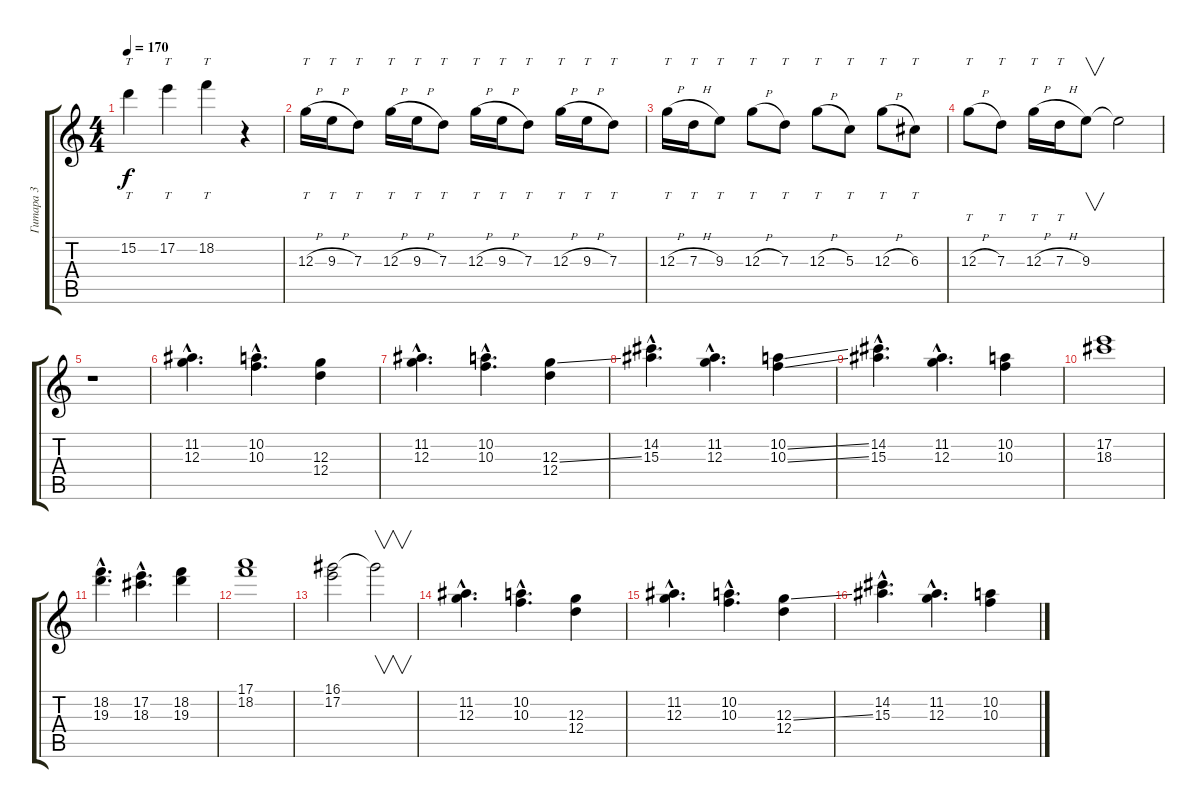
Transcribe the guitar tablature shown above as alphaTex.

\track ("Гитара 3" "Гитара 3") {instrument distortionguitar}
\staff {score tabs}
\tuning (E4 B3 G3 D3 A2 E2) {hide}
\ts (4 4)
\tempo 170
\clef g2
\ks c
15.2.4{tt dy f} 17.2.4{tt} 18.2.4{tt} r.4 |
12.3{h}.16{tt} 9.3{h}.16{tt} 7.3.8{tt} 12.3{h}.16{tt} 9.3{h}.16{tt} 7.3.8{tt} 12.3{h}.16{tt} 9.3{h}.16{tt} 7.3.8{tt} 12.3{h}.16{tt} 9.3{h}.16{tt} 7.3.8{tt} |
12.3{h}.16{tt} 7.3{h}.16{tt} 9.3.8{tt} 12.3{h}.8{tt} 7.3.8{tt} 12.3{h}.8{tt} 5.3.8{tt} 12.3{h}.8{tt} 6.3.8{tt} |
12.3{h}.8{tt} 7.3.8{tt} 12.3{h}.16{tt} 7.3{h}.16{tt} 9.3.8{v} 9.3{t}.2 |
r.1 |
(11.2{hac} 12.3{hac}).4{d} (10.2{hac} 10.3{hac}).4{d} (12.3 12.4).4 |
(11.2{hac} 12.3{hac}).4{d} (10.2{hac} 10.3{hac}).4{d} (12.3{ss} 12.4).4 |
(14.2{hac} 15.3{hac}).4{d} (11.2{hac} 12.3{hac}).4{d} (10.2{ss} 10.3{ss}).4 |
(14.2{hac} 15.3{hac}).4{d} (11.2{hac} 12.3{hac}).4{d} (10.2 10.3).4 |
(17.2 18.3).1 |
(18.2{hac} 19.3{hac}).4{d} (17.2{hac} 18.3{hac}).4{d} (18.2 19.3).4 |
(17.1 18.2).1 |
(16.1 17.2).2 16.1{t}.2{v} |
(11.2{hac} 12.3{hac}).4{d} (10.2{hac} 10.3{hac}).4{d} (12.3 12.4).4 |
(11.2{hac} 12.3{hac}).4{d} (10.2{hac} 10.3{hac}).4{d} (12.3{ss} 12.4).4 |
(14.2{hac} 15.3{hac}).4{d} (11.2{hac} 12.3{hac}).4{d} (10.2{ss} 10.3{ss}).4
